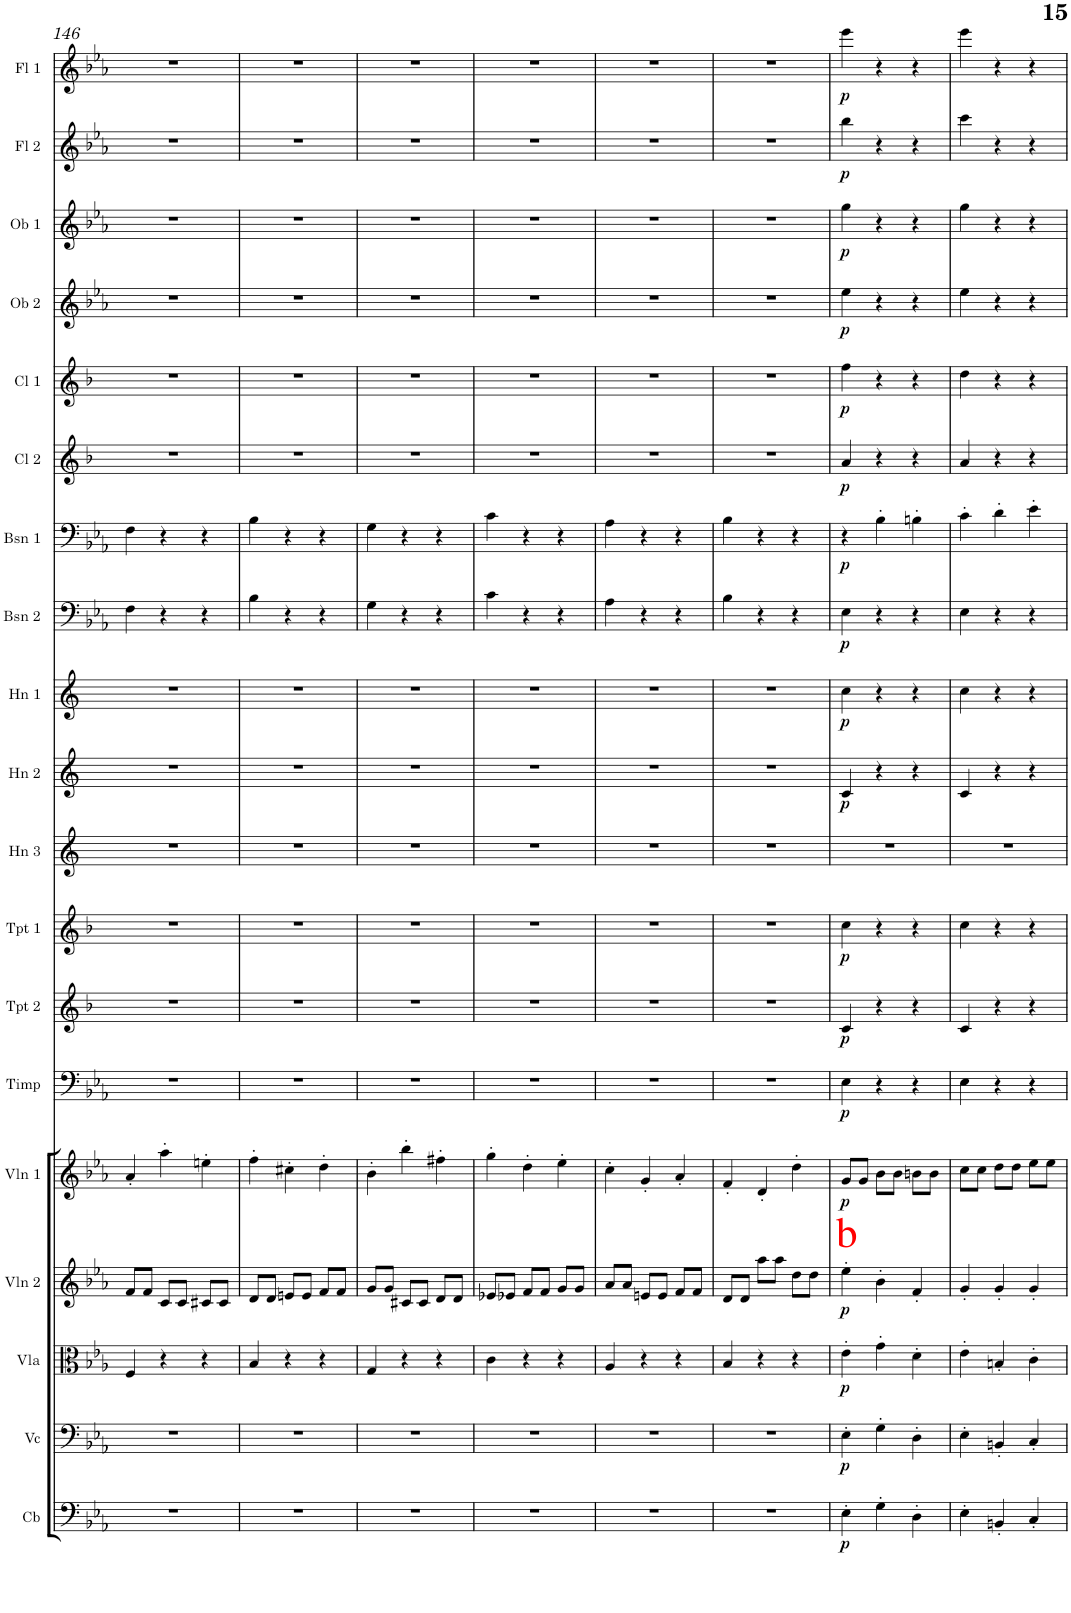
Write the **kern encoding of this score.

**kern	**dynam	**kern	**dynam	**kern	**dynam	**kern	**dynam	**kern	**text	**dynam	**kern	**dynam	**kern	**dynam	**kern	**dynam	**kern	**kern	**dynam	**kern	**dynam	**kern	**dynam	**kern	**dynam	**kern	**dynam	**kern	**dynam	**kern	**dynam	**kern	**dynam	**kern	**dynam	**kern	**dynam
*part19	*part19	*part18	*part18	*part17	*part17	*part16	*part16	*part15	*part15	*part15	*part14	*part14	*part13	*part13	*part12	*part12	*part11	*part10	*part10	*part9	*part9	*part8	*part8	*part7	*part7	*part6	*part6	*part5	*part5	*part4	*part4	*part3	*part3	*part2	*part2	*part1	*part1
*staff19	*staff19	*staff18	*staff18	*staff17	*staff17	*staff16	*staff16	*staff15	*staff15	*staff15	*staff14	*staff14	*staff13	*staff13	*staff12	*staff12	*staff11	*staff10	*staff10	*staff9	*staff9	*staff8	*staff8	*staff7	*staff7	*staff6	*staff6	*staff5	*staff5	*staff4	*staff4	*staff3	*staff3	*staff2	*staff2	*staff1	*staff1
*I"Contrabass	*	*I"Violoncello	*	*I"Viola	*	*I"Violin 2	*	*I"Violin 1	*	*	*I"Timpani	*	*I"Bb Trumpet 2	*	*I"Bb Trumpet 1	*	*I"Eb Horn 3	*I"Eb Horn 2	*	*I"Eb Horn 1	*	*I"Bassoon 2	*	*I"Bassoon 1	*	*I"Bb Clarinet 2	*	*I"Bb Clarinet 1	*	*I"Oboe 2	*	*I"Oboe 1	*	*I"Flute 2	*	*I"Flute 1	*
*I'Cb	*	*I'Vc	*	*I'Vla	*	*I'Vln 2	*	*I'Vln 1	*	*	*I'Timp	*	*I'Tpt 2	*	*I'Tpt 1	*	*I'Hn 3	*I'Hn 2	*	*I'Hn 1	*	*I'Bsn 2	*	*I'Bsn 1	*	*I'Cl 2	*	*I'Cl 1	*	*I'Ob 2	*	*I'Ob 1	*	*I'Fl 2	*	*I'Fl 1	*
!!LO:PB:g=z
*clefF4	*	*clefF4	*	*clefC3	*	*clefG2	*	*clefG2	*	*	*clefF4	*	*clefG2	*	*clefG2	*	*clefG2	*clefG2	*	*clefG2	*	*clefF4	*	*clefF4	*	*clefG2	*	*clefG2	*	*clefG2	*	*clefG2	*	*clefG2	*	*clefG2	*
*Trd7c12	*	*	*	*	*	*	*	*	*	*	*	*	*Trd1c2	*	*Trd1c2	*	*Trd5c9	*Trd5c9	*	*Trd5c9	*	*	*	*	*	*Trd1c2	*	*Trd1c2	*	*	*	*	*	*	*	*	*
*k[b-e-a-]	*	*k[b-e-a-]	*	*k[b-e-a-]	*	*k[b-e-a-]	*	*k[b-e-a-]	*	*	*k[b-e-a-]	*	*k[b-]	*	*k[b-]	*	*k[]	*k[]	*	*k[]	*	*k[b-e-a-]	*	*k[b-e-a-]	*	*k[b-]	*	*k[b-]	*	*k[b-e-a-]	*	*k[b-e-a-]	*	*k[b-e-a-]	*	*k[b-e-a-]	*
*M3/4	*	*M3/4	*	*M3/4	*	*M3/4	*	*M3/4	*	*	*M3/4	*	*M3/4	*	*M3/4	*	*M3/4	*M3/4	*	*M3/4	*	*M3/4	*	*M3/4	*	*M3/4	*	*M3/4	*	*M3/4	*	*M3/4	*	*M3/4	*	*M3/4	*
=146	=146	=146	=146	=146	=146	=146	=146	=146	=146	=146	=146	=146	=146	=146	=146	=146	=146	=146	=146	=146	=146	=146	=146	=146	=146	=146	=146	=146	=146	=146	=146	=146	=146	=146	=146	=146	=146
2.r	.	2.r	.	4F/	.	8f/L	.	4a-'/	.	.	2.r	.	2.r	.	2.r	.	2.r	2.r	.	2.r	.	4F\	.	4F\	.	2.r	.	2.r	.	2.r	.	2.r	.	2.r	.	2.r	.
.	.	.	.	.	.	8f/J	.	.	.	.	.	.	.	.	.	.	.	.	.	.	.	.	.	.	.	.	.	.	.	.	.	.	.	.	.	.	.
.	.	.	.	4r	.	8c/L	.	4aa-'\	.	.	.	.	.	.	.	.	.	.	.	.	.	4r	.	4r	.	.	.	.	.	.	.	.	.	.	.	.	.
.	.	.	.	.	.	8c/J	.	.	.	.	.	.	.	.	.	.	.	.	.	.	.	.	.	.	.	.	.	.	.	.	.	.	.	.	.	.	.
.	.	.	.	4r	.	8c#X/L	.	4een'\	.	.	.	.	.	.	.	.	.	.	.	.	.	4r	.	4r	.	.	.	.	.	.	.	.	.	.	.	.	.
.	.	.	.	.	.	8c#/J	.	.	.	.	.	.	.	.	.	.	.	.	.	.	.	.	.	.	.	.	.	.	.	.	.	.	.	.	.	.	.
=147	=147	=147	=147	=147	=147	=147	=147	=147	=147	=147	=147	=147	=147	=147	=147	=147	=147	=147	=147	=147	=147	=147	=147	=147	=147	=147	=147	=147	=147	=147	=147	=147	=147	=147	=147	=147	=147
2.r	.	2.r	.	4B-/	.	8d/L	.	4ff'\	.	.	2.r	.	2.r	.	2.r	.	2.r	2.r	.	2.r	.	4B-\	.	4B-\	.	2.r	.	2.r	.	2.r	.	2.r	.	2.r	.	2.r	.
.	.	.	.	.	.	8d/J	.	.	.	.	.	.	.	.	.	.	.	.	.	.	.	.	.	.	.	.	.	.	.	.	.	.	.	.	.	.	.
.	.	.	.	4r	.	8en/L	.	4cc#X'\	.	.	.	.	.	.	.	.	.	.	.	.	.	4r	.	4r	.	.	.	.	.	.	.	.	.	.	.	.	.
.	.	.	.	.	.	8e/J	.	.	.	.	.	.	.	.	.	.	.	.	.	.	.	.	.	.	.	.	.	.	.	.	.	.	.	.	.	.	.
.	.	.	.	4r	.	8f/L	.	4dd'\	.	.	.	.	.	.	.	.	.	.	.	.	.	4r	.	4r	.	.	.	.	.	.	.	.	.	.	.	.	.
.	.	.	.	.	.	8f/J	.	.	.	.	.	.	.	.	.	.	.	.	.	.	.	.	.	.	.	.	.	.	.	.	.	.	.	.	.	.	.
=148	=148	=148	=148	=148	=148	=148	=148	=148	=148	=148	=148	=148	=148	=148	=148	=148	=148	=148	=148	=148	=148	=148	=148	=148	=148	=148	=148	=148	=148	=148	=148	=148	=148	=148	=148	=148	=148
2.r	.	2.r	.	4G/	.	8g/L	.	4b-'\	.	.	2.r	.	2.r	.	2.r	.	2.r	2.r	.	2.r	.	4G\	.	4G\	.	2.r	.	2.r	.	2.r	.	2.r	.	2.r	.	2.r	.
.	.	.	.	.	.	8g/J	.	.	.	.	.	.	.	.	.	.	.	.	.	.	.	.	.	.	.	.	.	.	.	.	.	.	.	.	.	.	.
.	.	.	.	4r	.	8c#X/L	.	4bb-'\	.	.	.	.	.	.	.	.	.	.	.	.	.	4r	.	4r	.	.	.	.	.	.	.	.	.	.	.	.	.
.	.	.	.	.	.	8c#/J	.	.	.	.	.	.	.	.	.	.	.	.	.	.	.	.	.	.	.	.	.	.	.	.	.	.	.	.	.	.	.
.	.	.	.	4r	.	8d/L	.	4ff#X'\	.	.	.	.	.	.	.	.	.	.	.	.	.	4r	.	4r	.	.	.	.	.	.	.	.	.	.	.	.	.
.	.	.	.	.	.	8d/J	.	.	.	.	.	.	.	.	.	.	.	.	.	.	.	.	.	.	.	.	.	.	.	.	.	.	.	.	.	.	.
=149	=149	=149	=149	=149	=149	=149	=149	=149	=149	=149	=149	=149	=149	=149	=149	=149	=149	=149	=149	=149	=149	=149	=149	=149	=149	=149	=149	=149	=149	=149	=149	=149	=149	=149	=149	=149	=149
2.r	.	2.r	.	4c\	.	8e-X/L	.	4gg'\	.	.	2.r	.	2.r	.	2.r	.	2.r	2.r	.	2.r	.	4c\	.	4c\	.	2.r	.	2.r	.	2.r	.	2.r	.	2.r	.	2.r	.
.	.	.	.	.	.	8e-X/J	.	.	.	.	.	.	.	.	.	.	.	.	.	.	.	.	.	.	.	.	.	.	.	.	.	.	.	.	.	.	.
.	.	.	.	4r	.	8f/L	.	4dd'\	.	.	.	.	.	.	.	.	.	.	.	.	.	4r	.	4r	.	.	.	.	.	.	.	.	.	.	.	.	.
.	.	.	.	.	.	8f/J	.	.	.	.	.	.	.	.	.	.	.	.	.	.	.	.	.	.	.	.	.	.	.	.	.	.	.	.	.	.	.
.	.	.	.	4r	.	8g/L	.	4ee-'\	.	.	.	.	.	.	.	.	.	.	.	.	.	4r	.	4r	.	.	.	.	.	.	.	.	.	.	.	.	.
.	.	.	.	.	.	8g/J	.	.	.	.	.	.	.	.	.	.	.	.	.	.	.	.	.	.	.	.	.	.	.	.	.	.	.	.	.	.	.
=150	=150	=150	=150	=150	=150	=150	=150	=150	=150	=150	=150	=150	=150	=150	=150	=150	=150	=150	=150	=150	=150	=150	=150	=150	=150	=150	=150	=150	=150	=150	=150	=150	=150	=150	=150	=150	=150
2.r	.	2.r	.	4A-/	.	8a-/L	.	4cc'\	.	.	2.r	.	2.r	.	2.r	.	2.r	2.r	.	2.r	.	4A-\	.	4A-\	.	2.r	.	2.r	.	2.r	.	2.r	.	2.r	.	2.r	.
.	.	.	.	.	.	8a-/J	.	.	.	.	.	.	.	.	.	.	.	.	.	.	.	.	.	.	.	.	.	.	.	.	.	.	.	.	.	.	.
.	.	.	.	4r	.	8en/L	.	4g'/	.	.	.	.	.	.	.	.	.	.	.	.	.	4r	.	4r	.	.	.	.	.	.	.	.	.	.	.	.	.
.	.	.	.	.	.	8e/J	.	.	.	.	.	.	.	.	.	.	.	.	.	.	.	.	.	.	.	.	.	.	.	.	.	.	.	.	.	.	.
.	.	.	.	4r	.	8f/L	.	4a-'/	.	.	.	.	.	.	.	.	.	.	.	.	.	4r	.	4r	.	.	.	.	.	.	.	.	.	.	.	.	.
.	.	.	.	.	.	8f/J	.	.	.	.	.	.	.	.	.	.	.	.	.	.	.	.	.	.	.	.	.	.	.	.	.	.	.	.	.	.	.
=151	=151	=151	=151	=151	=151	=151	=151	=151	=151	=151	=151	=151	=151	=151	=151	=151	=151	=151	=151	=151	=151	=151	=151	=151	=151	=151	=151	=151	=151	=151	=151	=151	=151	=151	=151	=151	=151
2.r	.	2.r	.	4B-/	.	8d/L	.	4f'/	.	.	2.r	.	2.r	.	2.r	.	2.r	2.r	.	2.r	.	4B-\	.	4B-\	.	2.r	.	2.r	.	2.r	.	2.r	.	2.r	.	2.r	.
.	.	.	.	.	.	8d/J	.	.	.	.	.	.	.	.	.	.	.	.	.	.	.	.	.	.	.	.	.	.	.	.	.	.	.	.	.	.	.
.	.	.	.	4r	.	8aa-\L	.	4d'/	.	.	.	.	.	.	.	.	.	.	.	.	.	4r	.	4r	.	.	.	.	.	.	.	.	.	.	.	.	.
.	.	.	.	.	.	8aa-\J	.	.	.	.	.	.	.	.	.	.	.	.	.	.	.	.	.	.	.	.	.	.	.	.	.	.	.	.	.	.	.
.	.	.	.	4r	.	8dd\L	.	4dd'\	.	.	.	.	.	.	.	.	.	.	.	.	.	4r	.	4r	.	.	.	.	.	.	.	.	.	.	.	.	.
.	.	.	.	.	.	8dd\J	.	.	.	.	.	.	.	.	.	.	.	.	.	.	.	.	.	.	.	.	.	.	.	.	.	.	.	.	.	.	.
=152	=152	=152	=152	=152	=152	=152	=152	=152	=152	=152	=152	=152	=152	=152	=152	=152	=152	=152	=152	=152	=152	=152	=152	=152	=152	=152	=152	=152	=152	=152	=152	=152	=152	=152	=152	=152	=152
!	!LO:DY:b	!	!LO:DY:b	!	!LO:DY:b	!	!LO:DY:b	!	!LO:LY:b:color=#FF0000	!LO:DY:b	!	!LO:DY:b	!	!LO:DY:b	!	!LO:DY:b	!	!	!LO:DY:b	!	!LO:DY:b	!	!LO:DY:b	!	!LO:DY:b	!	!LO:DY:b	!	!LO:DY:b	!	!LO:DY:b	!	!LO:DY:b	!	!LO:DY:b	!	!LO:DY:b
4E-'\	p	4E-'\	p	4e-'\	p	4ee-'\	p	8g/L	b	p	4E-\	p	4c/	p	4cc\	p	2.r	4c/	p	4cc\	p	4E-\	p	4r	p	4a/	p	4ff\	p	4ee-\	p	4gg\	p	4bb-\	p	4eee-\	p
.	.	.	.	.	.	.	.	8g/J	.	.	.	.	.	.	.	.	.	.	.	.	.	.	.	.	.	.	.	.	.	.	.	.	.	.	.	.	.
4G'\	.	4G'\	.	4g'\	.	4b-'\	.	8b-\L	.	.	4r	.	4r	.	4r	.	.	4r	.	4r	.	4r	.	4B-'\	.	4r	.	4r	.	4r	.	4r	.	4r	.	4r	.
.	.	.	.	.	.	.	.	8b-\J	.	.	.	.	.	.	.	.	.	.	.	.	.	.	.	.	.	.	.	.	.	.	.	.	.	.	.	.	.
4D'\	.	4D'\	.	4d'\	.	4f'/	.	8bn\L	.	.	4r	.	4r	.	4r	.	.	4r	.	4r	.	4r	.	4Bn'\	.	4r	.	4r	.	4r	.	4r	.	4r	.	4r	.
.	.	.	.	.	.	.	.	8b\J	.	.	.	.	.	.	.	.	.	.	.	.	.	.	.	.	.	.	.	.	.	.	.	.	.	.	.	.	.
=153	=153	=153	=153	=153	=153	=153	=153	=153	=153	=153	=153	=153	=153	=153	=153	=153	=153	=153	=153	=153	=153	=153	=153	=153	=153	=153	=153	=153	=153	=153	=153	=153	=153	=153	=153	=153	=153
4E-'\	.	4E-'\	.	4e-'\	.	4g'/	.	8cc\L	.	.	4E-\	.	4c/	.	4cc\	.	2.r	4c/	.	4cc\	.	4E-\	.	4c'\	.	4a/	.	4dd\	.	4ee-\	.	4gg\	.	4ccc\	.	4eee-\	.
.	.	.	.	.	.	.	.	8cc\J	.	.	.	.	.	.	.	.	.	.	.	.	.	.	.	.	.	.	.	.	.	.	.	.	.	.	.	.	.
4BBn'/	.	4BBn'/	.	4Bn'/	.	4g'/	.	8dd\L	.	.	4r	.	4r	.	4r	.	.	4r	.	4r	.	4r	.	4d'\	.	4r	.	4r	.	4r	.	4r	.	4r	.	4r	.
.	.	.	.	.	.	.	.	8dd\J	.	.	.	.	.	.	.	.	.	.	.	.	.	.	.	.	.	.	.	.	.	.	.	.	.	.	.	.	.
4C'/	.	4C'/	.	4c'\	.	4g'/	.	8ee-\L	.	.	4r	.	4r	.	4r	.	.	4r	.	4r	.	4r	.	4e-'\	.	4r	.	4r	.	4r	.	4r	.	4r	.	4r	.
.	.	.	.	.	.	.	.	8ee-\J	.	.	.	.	.	.	.	.	.	.	.	.	.	.	.	.	.	.	.	.	.	.	.	.	.	.	.	.	.
=	=	=	=	=	=	=	=	=	=	=	=	=	=	=	=	=	=	=	=	=	=	=	=	=	=	=	=	=	=	=	=	=	=	=	=	=	=
*-	*-	*-	*-	*-	*-	*-	*-	*-	*-	*-	*-	*-	*-	*-	*-	*-	*-	*-	*-	*-	*-	*-	*-	*-	*-	*-	*-	*-	*-	*-	*-	*-	*-	*-	*-	*-	*-
